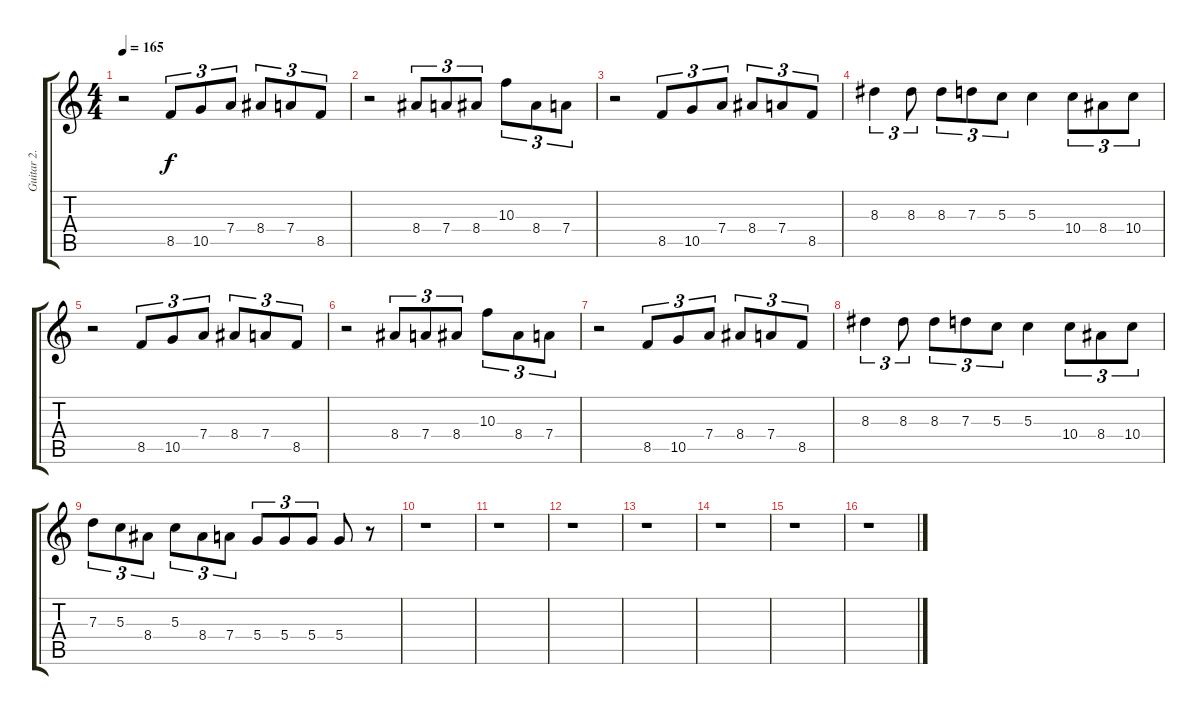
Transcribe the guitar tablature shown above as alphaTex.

\track ("Guitar 2." "Guitar 2.") {instrument overdrivenguitar}
\staff {score tabs}
\tuning (E4 B3 G3 D3 A2 E2) {hide}
\ts (4 4)
\tempo 165
\clef g2
\ks c
r.2{dy f} 8.5.8{tu (3 2)} 10.5.8{tu (3 2)} 7.4.8{tu (3 2)} 8.4.8{tu (3 2)} 7.4.8{tu (3 2)} 8.5.8{tu (3 2)} |
r.2 8.4.8{tu (3 2)} 7.4.8{tu (3 2)} 8.4.8{tu (3 2)} 10.3.8{tu (3 2)} 8.4.8{tu (3 2)} 7.4.8{tu (3 2)} |
r.2 8.5.8{tu (3 2)} 10.5.8{tu (3 2)} 7.4.8{tu (3 2)} 8.4.8{tu (3 2)} 7.4.8{tu (3 2)} 8.5.8{tu (3 2)} |
8.3.4{tu (3 2)} 8.3.8{tu (3 2)} 8.3.8{tu (3 2)} 7.3.8{tu (3 2)} 5.3.8{tu (3 2)} 5.3.4 10.4.8{tu (3 2)} 8.4.8{tu (3 2)} 10.4.8{tu (3 2)} |
r.2 8.5.8{tu (3 2)} 10.5.8{tu (3 2)} 7.4.8{tu (3 2)} 8.4.8{tu (3 2)} 7.4.8{tu (3 2)} 8.5.8{tu (3 2)} |
r.2 8.4.8{tu (3 2)} 7.4.8{tu (3 2)} 8.4.8{tu (3 2)} 10.3.8{tu (3 2)} 8.4.8{tu (3 2)} 7.4.8{tu (3 2)} |
r.2 8.5.8{tu (3 2)} 10.5.8{tu (3 2)} 7.4.8{tu (3 2)} 8.4.8{tu (3 2)} 7.4.8{tu (3 2)} 8.5.8{tu (3 2)} |
8.3.4{tu (3 2)} 8.3.8{tu (3 2)} 8.3.8{tu (3 2)} 7.3.8{tu (3 2)} 5.3.8{tu (3 2)} 5.3.4 10.4.8{tu (3 2)} 8.4.8{tu (3 2)} 10.4.8{tu (3 2)} |
7.3.8{tu (3 2)} 5.3.8{tu (3 2)} 8.4.8{tu (3 2)} 5.3.8{tu (3 2)} 8.4.8{tu (3 2)} 7.4.8{tu (3 2)} 5.4.8{tu (3 2)} 5.4.8{tu (3 2)} 5.4.8{tu (3 2)} 5.4.8 r.8 |
r.1 |
r.1 |
r.1 |
r.1 |
r.1 |
r.1 |
r.1
